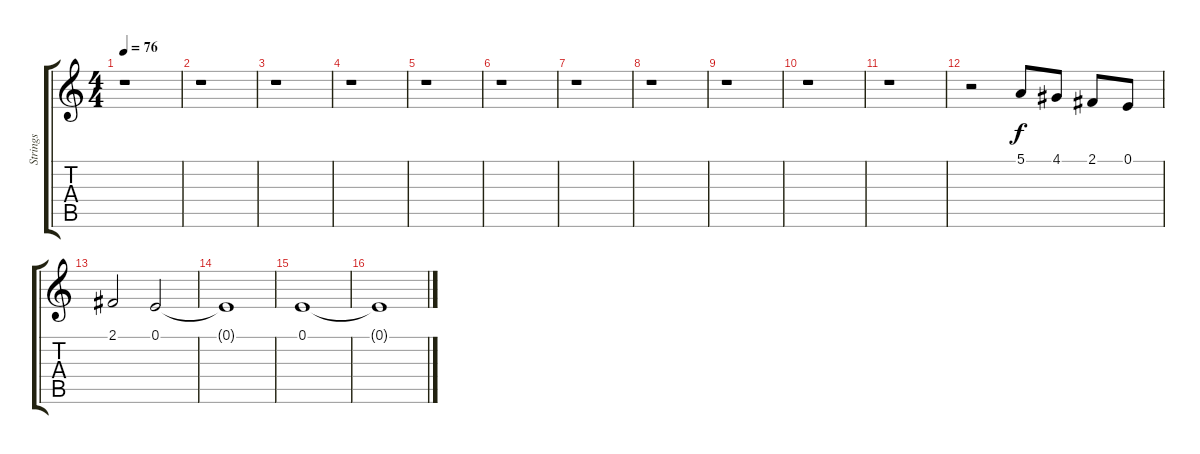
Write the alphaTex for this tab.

\track ("Strings" "Strings") {instrument stringensemble2}
\staff {score tabs}
\tuning (E4 B3 G3 D3 A2 E2) {hide}
\ts (4 4)
\tempo 76
\clef g2
\ks c
r.1{dy f} |
r.1 |
r.1 |
r.1 |
r.1 |
r.1 |
r.1 |
r.1 |
r.1 |
r.1 |
r.1 |
r.2 5.1.8 4.1.8 2.1.8 0.1.8 |
2.1.2 0.1.2 |
0.1{t}.1 |
0.1.1 |
0.1{t}.1
